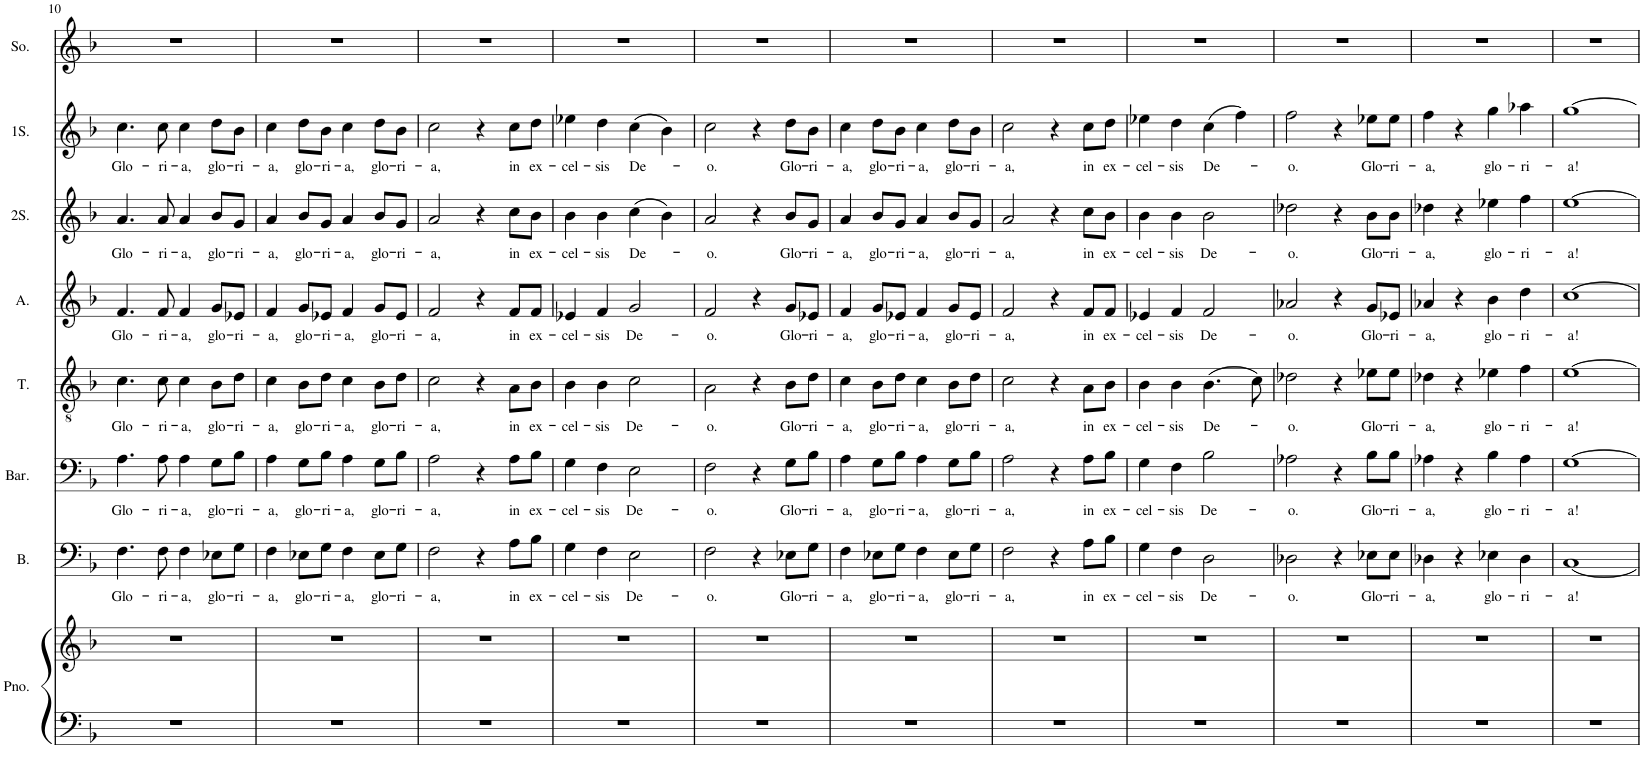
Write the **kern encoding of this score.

**kern	**kern	**kern	**text	**kern	**text	**kern	**text	**kern	**text	**kern	**text	**kern	**text	**kern
*part8	*part8	*part7	*part7	*part6	*part6	*part5	*part5	*part4	*part4	*part3	*part3	*part2	*part2	*part1
*staff9	*staff8	*staff7	*staff7	*staff6	*staff6	*staff5	*staff5	*staff4	*staff4	*staff3	*staff3	*staff2	*staff2	*staff1
*I"Piano	*	*I"Bass	*	*I"Baritone	*	*I"Tenor	*	*I"Alto	*	*I"2.Soprano	*	*I"1.Soprano	*	*I"Solo
*I'Pno.	*	*I'B.	*	*I'Bar.	*	*I'T.	*	*I'A.	*	*I'2S.	*	*I'1S.	*	*I'So.
!!LO:PB:g=z
*clefF4	*clefG2	*clefF4	*	*clefF4	*	*clefGv2	*	*clefG2	*	*clefG2	*	*clefG2	*	*clefG2
*k[b-]	*k[b-]	*k[b-]	*	*k[b-]	*	*k[b-]	*	*k[b-]	*	*k[b-]	*	*k[b-]	*	*k[b-]
*M4/4	*M4/4	*M4/4	*	*M4/4	*	*M4/4	*	*M4/4	*	*M4/4	*	*M4/4	*	*M4/4
=10	=10	=10	=10	=10	=10	=10	=10	=10	=10	=10	=10	=10	=10	=10
!	!	!	!LO:LY:b	!	!LO:LY:b	!	!LO:LY:b	!	!LO:LY:b	!	!LO:LY:b	!	!LO:LY:b	!
1r	1r	4.F\	Glo-	4.A\	Glo-	4.c\	Glo-	4.f/	Glo-	4.a/	Glo-	4.cc\	Glo-	1r
!	!	!	!LO:LY:b	!	!LO:LY:b	!	!LO:LY:b	!	!LO:LY:b	!	!LO:LY:b	!	!LO:LY:b	!
.	.	8F\	-ri-	8A\	-ri-	8c\	-ri-	8f/	-ri-	8a/	-ri-	8cc\	-ri-	.
!	!	!	!LO:LY:b	!	!LO:LY:b	!	!LO:LY:b	!	!LO:LY:b	!	!LO:LY:b	!	!LO:LY:b	!
.	.	4F\	-a,	4A\	-a,	4c\	-a,	4f/	-a,	4a/	-a,	4cc\	-a,	.
!	!	!	!LO:LY:b	!	!LO:LY:b	!	!LO:LY:b	!	!LO:LY:b	!	!LO:LY:b	!	!LO:LY:b	!
.	.	8E-X\L	glo-	8G\L	glo-	8B-\L	glo-	8g/L	glo-	8b-/L	glo-	8dd\L	glo-	.
!	!	!	!LO:LY:b	!	!LO:LY:b	!	!LO:LY:b	!	!LO:LY:b	!	!LO:LY:b	!	!LO:LY:b	!
.	.	8G\J	-ri-	8B-\J	-ri-	8d\J	-ri-	8e-X/J	-ri-	8g/J	-ri-	8b-\J	-ri-	.
=11	=11	=11	=11	=11	=11	=11	=11	=11	=11	=11	=11	=11	=11	=11
!	!	!	!LO:LY:b	!	!LO:LY:b	!	!LO:LY:b	!	!LO:LY:b	!	!LO:LY:b	!	!LO:LY:b	!
1r	1r	4F\	-a,	4A\	-a,	4c\	-a,	4f/	-a,	4a/	-a,	4cc\	-a,	1r
!	!	!	!LO:LY:b	!	!LO:LY:b	!	!LO:LY:b	!	!LO:LY:b	!	!LO:LY:b	!	!LO:LY:b	!
.	.	8E-X\L	glo-	8G\L	glo-	8B-\L	glo-	8g/L	glo-	8b-/L	glo-	8dd\L	glo-	.
!	!	!	!LO:LY:b	!	!LO:LY:b	!	!LO:LY:b	!	!LO:LY:b	!	!LO:LY:b	!	!LO:LY:b	!
.	.	8G\J	-ri-	8B-\J	-ri-	8d\J	-ri-	8e-X/J	-ri-	8g/J	-ri-	8b-\J	-ri-	.
!	!	!	!LO:LY:b	!	!LO:LY:b	!	!LO:LY:b	!	!LO:LY:b	!	!LO:LY:b	!	!LO:LY:b	!
.	.	4F\	-a,	4A\	-a,	4c\	-a,	4f/	-a,	4a/	-a,	4cc\	-a,	.
!	!	!	!LO:LY:b	!	!LO:LY:b	!	!LO:LY:b	!	!LO:LY:b	!	!LO:LY:b	!	!LO:LY:b	!
.	.	8E-\L	glo-	8G\L	glo-	8B-\L	glo-	8g/L	glo-	8b-/L	glo-	8dd\L	glo-	.
!	!	!	!LO:LY:b	!	!LO:LY:b	!	!LO:LY:b	!	!LO:LY:b	!	!LO:LY:b	!	!LO:LY:b	!
.	.	8G\J	-ri-	8B-\J	-ri-	8d\J	-ri-	8e-/J	-ri-	8g/J	-ri-	8b-\J	-ri-	.
=12	=12	=12	=12	=12	=12	=12	=12	=12	=12	=12	=12	=12	=12	=12
!	!	!	!LO:LY:b	!	!LO:LY:b	!	!LO:LY:b	!	!LO:LY:b	!	!LO:LY:b	!	!LO:LY:b	!
1r	1r	2F\	-a,	2A\	-a,	2c\	-a,	2f/	-a,	2a/	-a,	2cc\	-a,	1r
.	.	4r	.	4r	.	4r	.	4r	.	4r	.	4r	.	.
!	!	!	!LO:LY:b	!	!LO:LY:b	!	!LO:LY:b	!	!LO:LY:b	!	!LO:LY:b	!	!LO:LY:b	!
.	.	8A\L	in	8A\L	in	8A\L	in	8f/L	in	8cc\L	in	8cc\L	in	.
!	!	!	!LO:LY:b	!	!LO:LY:b	!	!LO:LY:b	!	!LO:LY:b	!	!LO:LY:b	!	!LO:LY:b	!
.	.	8B-\J	ex-	8B-\J	ex-	8B-\J	ex-	8f/J	ex-	8b-\J	ex-	8dd\J	ex-	.
=13	=13	=13	=13	=13	=13	=13	=13	=13	=13	=13	=13	=13	=13	=13
!	!	!	!LO:LY:b	!	!LO:LY:b	!	!LO:LY:b	!	!LO:LY:b	!	!LO:LY:b	!	!LO:LY:b	!
1r	1r	4G\	-cel-	4G\	-cel-	4B-\	-cel-	4e-X/	-cel-	4b-\	-cel-	4ee-X\	-cel-	1r
!	!	!	!LO:LY:b	!	!LO:LY:b	!	!LO:LY:b	!	!LO:LY:b	!	!LO:LY:b	!	!LO:LY:b	!
.	.	4F\	-sis	4F\	-sis	4B-\	-sis	4f/	-sis	4b-\	-sis	4dd\	-sis	.
!	!	!	!LO:LY:b	!	!LO:LY:b	!	!LO:LY:b	!	!LO:LY:b	!	!LO:LY:b	!	!LO:LY:b	!
.	.	2E\	De-	2E\	De-	2c\	De-	2g/	De-	(4cc\	De-	(4cc\	De-	.
.	.	.	.	.	.	.	.	.	.	4b-\)	.	4b-\)	.	.
=14	=14	=14	=14	=14	=14	=14	=14	=14	=14	=14	=14	=14	=14	=14
!	!	!	!LO:LY:b	!	!LO:LY:b	!	!LO:LY:b	!	!LO:LY:b	!	!LO:LY:b	!	!LO:LY:b	!
1r	1r	2F\	-o.	2F\	-o.	2A\	-o.	2f/	-o.	2a/	-o.	2cc\	-o.	1r
.	.	4r	.	4r	.	4r	.	4r	.	4r	.	4r	.	.
!	!	!	!LO:LY:b	!	!LO:LY:b	!	!LO:LY:b	!	!LO:LY:b	!	!LO:LY:b	!	!LO:LY:b	!
.	.	8E-X\L	Glo-	8G\L	Glo-	8B-\L	Glo-	8g/L	Glo-	8b-/L	Glo-	8dd\L	Glo-	.
!	!	!	!LO:LY:b	!	!LO:LY:b	!	!LO:LY:b	!	!LO:LY:b	!	!LO:LY:b	!	!LO:LY:b	!
.	.	8G\J	-ri-	8B-\J	-ri-	8d\J	-ri-	8e-X/J	-ri-	8g/J	-ri-	8b-\J	-ri-	.
=15	=15	=15	=15	=15	=15	=15	=15	=15	=15	=15	=15	=15	=15	=15
!	!	!	!LO:LY:b	!	!LO:LY:b	!	!LO:LY:b	!	!LO:LY:b	!	!LO:LY:b	!	!LO:LY:b	!
1r	1r	4F\	-a,	4A\	-a,	4c\	-a,	4f/	-a,	4a/	-a,	4cc\	-a,	1r
!	!	!	!LO:LY:b	!	!LO:LY:b	!	!LO:LY:b	!	!LO:LY:b	!	!LO:LY:b	!	!LO:LY:b	!
.	.	8E-X\L	glo-	8G\L	glo-	8B-\L	glo-	8g/L	glo-	8b-/L	glo-	8dd\L	glo-	.
!	!	!	!LO:LY:b	!	!LO:LY:b	!	!LO:LY:b	!	!LO:LY:b	!	!LO:LY:b	!	!LO:LY:b	!
.	.	8G\J	-ri-	8B-\J	-ri-	8d\J	-ri-	8e-X/J	-ri-	8g/J	-ri-	8b-\J	-ri-	.
!	!	!	!LO:LY:b	!	!LO:LY:b	!	!LO:LY:b	!	!LO:LY:b	!	!LO:LY:b	!	!LO:LY:b	!
.	.	4F\	-a,	4A\	-a,	4c\	-a,	4f/	-a,	4a/	-a,	4cc\	-a,	.
!	!	!	!LO:LY:b	!	!LO:LY:b	!	!LO:LY:b	!	!LO:LY:b	!	!LO:LY:b	!	!LO:LY:b	!
.	.	8E-\L	glo-	8G\L	glo-	8B-\L	glo-	8g/L	glo-	8b-/L	glo-	8dd\L	glo-	.
!	!	!	!LO:LY:b	!	!LO:LY:b	!	!LO:LY:b	!	!LO:LY:b	!	!LO:LY:b	!	!LO:LY:b	!
.	.	8G\J	-ri-	8B-\J	-ri-	8d\J	-ri-	8e-/J	-ri-	8g/J	-ri-	8b-\J	-ri-	.
=16	=16	=16	=16	=16	=16	=16	=16	=16	=16	=16	=16	=16	=16	=16
!	!	!	!LO:LY:b	!	!LO:LY:b	!	!LO:LY:b	!	!LO:LY:b	!	!LO:LY:b	!	!LO:LY:b	!
1r	1r	2F\	-a,	2A\	-a,	2c\	-a,	2f/	-a,	2a/	-a,	2cc\	-a,	1r
.	.	4r	.	4r	.	4r	.	4r	.	4r	.	4r	.	.
!	!	!	!LO:LY:b	!	!LO:LY:b	!	!LO:LY:b	!	!LO:LY:b	!	!LO:LY:b	!	!LO:LY:b	!
.	.	8A\L	in	8A\L	in	8A\L	in	8f/L	in	8cc\L	in	8cc\L	in	.
!	!	!	!LO:LY:b	!	!LO:LY:b	!	!LO:LY:b	!	!LO:LY:b	!	!LO:LY:b	!	!LO:LY:b	!
.	.	8B-\J	ex-	8B-\J	ex-	8B-\J	ex-	8f/J	ex-	8b-\J	ex-	8dd\J	ex-	.
=17	=17	=17	=17	=17	=17	=17	=17	=17	=17	=17	=17	=17	=17	=17
!	!	!	!LO:LY:b	!	!LO:LY:b	!	!LO:LY:b	!	!LO:LY:b	!	!LO:LY:b	!	!LO:LY:b	!
1r	1r	4G\	-cel-	4G\	-cel-	4B-\	-cel-	4e-X/	-cel-	4b-\	-cel-	4ee-X\	-cel-	1r
!	!	!	!LO:LY:b	!	!LO:LY:b	!	!LO:LY:b	!	!LO:LY:b	!	!LO:LY:b	!	!LO:LY:b	!
.	.	4F\	-sis	4F\	-sis	4B-\	-sis	4f/	-sis	4b-\	-sis	4dd\	-sis	.
!	!	!	!LO:LY:b	!	!LO:LY:b	!	!LO:LY:b	!	!LO:LY:b	!	!LO:LY:b	!	!LO:LY:b	!
.	.	2D\	De-	2B-\	De-	(4.B-\	De-	2f/	De-	2b-\	De-	(4cc\	De-	.
.	.	.	.	.	.	.	.	.	.	.	.	4ff\)	.	.
.	.	.	.	.	.	8c\)	.	.	.	.	.	.	.	.
=18	=18	=18	=18	=18	=18	=18	=18	=18	=18	=18	=18	=18	=18	=18
!	!	!	!LO:LY:b	!	!LO:LY:b	!	!LO:LY:b	!	!LO:LY:b	!	!LO:LY:b	!	!LO:LY:b	!
1r	1r	2D-X\	-o.	2A-X\	-o.	2d-X\	-o.	2a-X/	-o.	2dd-X\	-o.	2ff\	-o.	1r
.	.	4r	.	4r	.	4r	.	4r	.	4r	.	4r	.	.
!	!	!	!LO:LY:b	!	!LO:LY:b	!	!LO:LY:b	!	!LO:LY:b	!	!LO:LY:b	!	!LO:LY:b	!
.	.	8E-X\L	Glo-	8B-\L	Glo-	8e-X\L	Glo-	8g/L	Glo-	8b-\L	Glo-	8ee-X\L	Glo-	.
!	!	!	!LO:LY:b	!	!LO:LY:b	!	!LO:LY:b	!	!LO:LY:b	!	!LO:LY:b	!	!LO:LY:b	!
.	.	8E-\J	-ri-	8B-\J	-ri-	8e-\J	-ri-	8e-X/J	-ri-	8b-\J	-ri-	8ee-\J	-ri-	.
=19	=19	=19	=19	=19	=19	=19	=19	=19	=19	=19	=19	=19	=19	=19
!	!	!	!LO:LY:b	!	!LO:LY:b	!	!LO:LY:b	!	!LO:LY:b	!	!LO:LY:b	!	!LO:LY:b	!
1r	1r	4D-X\	-a,	4A-X\	-a,	4d-X\	-a,	4a-X/	-a,	4dd-X\	-a,	4ff\	-a,	1r
.	.	4r	.	4r	.	4r	.	4r	.	4r	.	4r	.	.
!	!	!	!LO:LY:b	!	!LO:LY:b	!	!LO:LY:b	!	!LO:LY:b	!	!LO:LY:b	!	!LO:LY:b	!
.	.	4E-X\	glo-	4B-\	glo-	4e-X\	glo-	4b-\	glo-	4ee-X\	glo-	4gg\	glo-	.
!	!	!	!LO:LY:b	!	!LO:LY:b	!	!LO:LY:b	!	!LO:LY:b	!	!LO:LY:b	!	!LO:LY:b	!
.	.	4D-\	-ri-	4A-\	-ri-	4f\	-ri-	4dd\	-ri-	4ff\	-ri-	4aa-X\	-ri-	.
=20	=20	=20	=20	=20	=20	=20	=20	=20	=20	=20	=20	=20	=20	=20
!	!	!	!LO:LY:b	!	!LO:LY:b	!	!LO:LY:b	!	!LO:LY:b	!	!LO:LY:b	!	!LO:LY:b	!
1r	1r	[1C	-a!	[1G	-a!	[1e	-a!	[1cc	-a!	[1ee	-a!	[1gg	-a!	1r
=	=	=	=	=	=	=	=	=	=	=	=	=	=	=
*-	*-	*-	*-	*-	*-	*-	*-	*-	*-	*-	*-	*-	*-	*-
